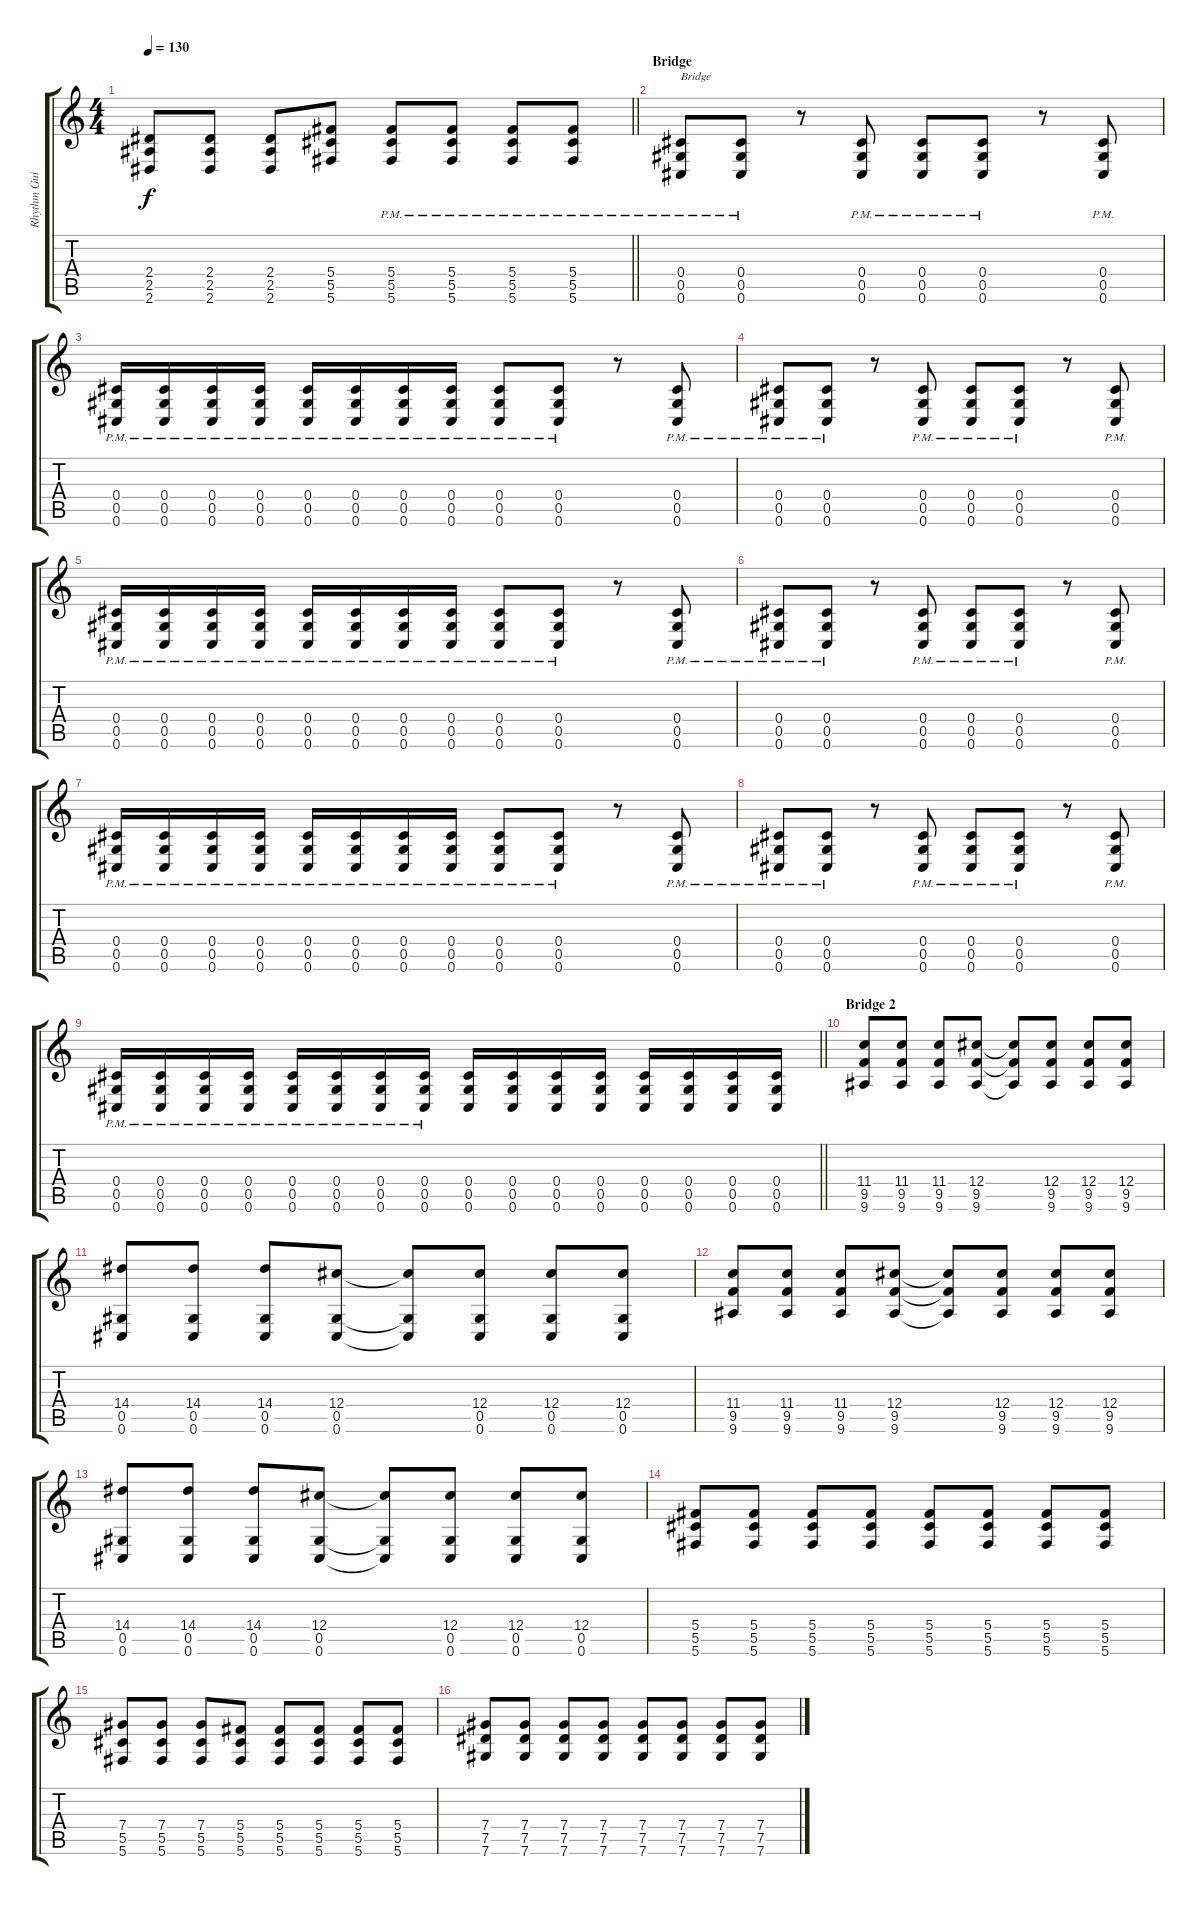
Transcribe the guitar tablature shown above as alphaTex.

\track ("Rhythm Guitar" "Rhythm Gui") {instrument distortionguitar}
\staff {score tabs}
\tuning (Eb4 Bb3 Gb3 Db3 Ab2 Db2) {hide}
\ts (4 4)
\tempo 130
\clef g2
\barLineRight lightlight
\ks c
(2.4 2.5 2.6).8{dy f} (2.4 2.5 2.6).8 (2.4 2.5 2.6).8 (5.4 5.5 5.6).8 (5.4{pm} 5.5{pm} 5.6{pm}).8 (5.4{pm} 5.5{pm} 5.6{pm}).8 (5.4{pm} 5.5{pm} 5.6{pm}).8 (5.4{pm} 5.5{pm} 5.6{pm}).8 |
\section ("" "Bridge")
(0.4{pm} 0.5{pm} 0.6{pm}).8{txt "Bridge"} (0.4{pm} 0.5{pm} 0.6{pm}).8 r.8 (0.4{pm} 0.5{pm} 0.6{pm}).8 (0.4{pm} 0.5{pm} 0.6{pm}).8 (0.4{pm} 0.5{pm} 0.6{pm}).8 r.8 (0.4{pm} 0.5{pm} 0.6{pm}).8 |
(0.4{pm} 0.5{pm} 0.6{pm}).16 (0.4{pm} 0.5{pm} 0.6{pm}).16 (0.4{pm} 0.5{pm} 0.6{pm}).16 (0.4{pm} 0.5{pm} 0.6{pm}).16 (0.4{pm} 0.5{pm} 0.6{pm}).16 (0.4{pm} 0.5{pm} 0.6{pm}).16 (0.4{pm} 0.5{pm} 0.6{pm}).16 (0.4{pm} 0.5{pm} 0.6{pm}).16 (0.4{pm} 0.5{pm} 0.6{pm}).8 (0.4{pm} 0.5{pm} 0.6{pm}).8 r.8 (0.4{pm} 0.5{pm} 0.6{pm}).8 |
(0.4{pm} 0.5{pm} 0.6{pm}).8 (0.4{pm} 0.5{pm} 0.6{pm}).8 r.8 (0.4{pm} 0.5{pm} 0.6{pm}).8 (0.4{pm} 0.5{pm} 0.6{pm}).8 (0.4{pm} 0.5{pm} 0.6{pm}).8 r.8 (0.4{pm} 0.5{pm} 0.6{pm}).8 |
(0.4{pm} 0.5{pm} 0.6{pm}).16 (0.4{pm} 0.5{pm} 0.6{pm}).16 (0.4{pm} 0.5{pm} 0.6{pm}).16 (0.4{pm} 0.5{pm} 0.6{pm}).16 (0.4{pm} 0.5{pm} 0.6{pm}).16 (0.4{pm} 0.5{pm} 0.6{pm}).16 (0.4{pm} 0.5{pm} 0.6{pm}).16 (0.4{pm} 0.5{pm} 0.6{pm}).16 (0.4{pm} 0.5{pm} 0.6{pm}).8 (0.4{pm} 0.5{pm} 0.6{pm}).8 r.8 (0.4{pm} 0.5{pm} 0.6{pm}).8 |
(0.4{pm} 0.5{pm} 0.6{pm}).8 (0.4{pm} 0.5{pm} 0.6{pm}).8 r.8 (0.4{pm} 0.5{pm} 0.6{pm}).8 (0.4{pm} 0.5{pm} 0.6{pm}).8 (0.4{pm} 0.5{pm} 0.6{pm}).8 r.8 (0.4{pm} 0.5{pm} 0.6{pm}).8 |
(0.4{pm} 0.5{pm} 0.6{pm}).16 (0.4{pm} 0.5{pm} 0.6{pm}).16 (0.4{pm} 0.5{pm} 0.6{pm}).16 (0.4{pm} 0.5{pm} 0.6{pm}).16 (0.4{pm} 0.5{pm} 0.6{pm}).16 (0.4{pm} 0.5{pm} 0.6{pm}).16 (0.4{pm} 0.5{pm} 0.6{pm}).16 (0.4{pm} 0.5{pm} 0.6{pm}).16 (0.4{pm} 0.5{pm} 0.6{pm}).8 (0.4{pm} 0.5{pm} 0.6{pm}).8 r.8 (0.4{pm} 0.5{pm} 0.6{pm}).8 |
(0.4{pm} 0.5{pm} 0.6{pm}).8 (0.4{pm} 0.5{pm} 0.6{pm}).8 r.8 (0.4{pm} 0.5{pm} 0.6{pm}).8 (0.4{pm} 0.5{pm} 0.6{pm}).8 (0.4{pm} 0.5{pm} 0.6{pm}).8 r.8 (0.4{pm} 0.5{pm} 0.6{pm}).8 |
\barLineRight lightlight
(0.4{pm} 0.5{pm} 0.6{pm}).16 (0.4{pm} 0.5{pm} 0.6{pm}).16 (0.4{pm} 0.5{pm} 0.6{pm}).16 (0.4{pm} 0.5{pm} 0.6{pm}).16 (0.4{pm} 0.5{pm} 0.6{pm}).16 (0.4{pm} 0.5{pm} 0.6{pm}).16 (0.4{pm} 0.5{pm} 0.6{pm}).16 (0.4{pm} 0.5{pm} 0.6{pm}).16 (0.4 0.5 0.6).16 (0.4 0.5 0.6).16 (0.4 0.5 0.6).16 (0.4 0.5 0.6).16 (0.4 0.5 0.6).16 (0.4 0.5 0.6).16 (0.4 0.5 0.6).16 (0.4 0.5 0.6).16 |
\section ("" "Bridge 2")
(11.4 9.5 9.6).8{volume 15} (11.4 9.5 9.6).8 (11.4 9.5 9.6).8 (12.4 9.5 9.6).8 (12.4{t} 9.5{t} 9.6{t}).8 (12.4 9.5 9.6).8 (12.4 9.5 9.6).8 (12.4 9.5 9.6).8 |
(14.4 0.5 0.6).8 (14.4 0.5 0.6).8 (14.4 0.5 0.6).8 (12.4 0.5 0.6).8 (12.4{t} 0.5{t} 0.6{t}).8 (12.4 0.5 0.6).8 (12.4 0.5 0.6).8 (12.4 0.5 0.6).8 |
(11.4 9.5 9.6).8 (11.4 9.5 9.6).8 (11.4 9.5 9.6).8 (12.4 9.5 9.6).8 (12.4{t} 9.5{t} 9.6{t}).8 (12.4 9.5 9.6).8 (12.4 9.5 9.6).8 (12.4 9.5 9.6).8 |
(14.4 0.5 0.6).8 (14.4 0.5 0.6).8 (14.4 0.5 0.6).8 (12.4 0.5 0.6).8 (12.4{t} 0.5{t} 0.6{t}).8 (12.4 0.5 0.6).8 (12.4 0.5 0.6).8 (12.4 0.5 0.6).8 |
(5.4 5.5 5.6).8 (5.4 5.5 5.6).8 (5.4 5.5 5.6).8 (5.4 5.5 5.6).8 (5.4 5.5 5.6).8 (5.4 5.5 5.6).8 (5.4 5.5 5.6).8 (5.4 5.5 5.6).8 |
(7.4 5.5 5.6).8 (7.4 5.5 5.6).8 (7.4 5.5 5.6).8 (5.4 5.5 5.6).8 (5.4 5.5 5.6).8 (5.4 5.5 5.6).8 (5.4 5.5 5.6).8 (5.4 5.5 5.6).8 |
(7.4 7.5 7.6).8 (7.4 7.5 7.6).8 (7.4 7.5 7.6).8 (7.4 7.5 7.6).8 (7.4 7.5 7.6).8 (7.4 7.5 7.6).8 (7.4 7.5 7.6).8 (7.4 7.5 7.6).8
